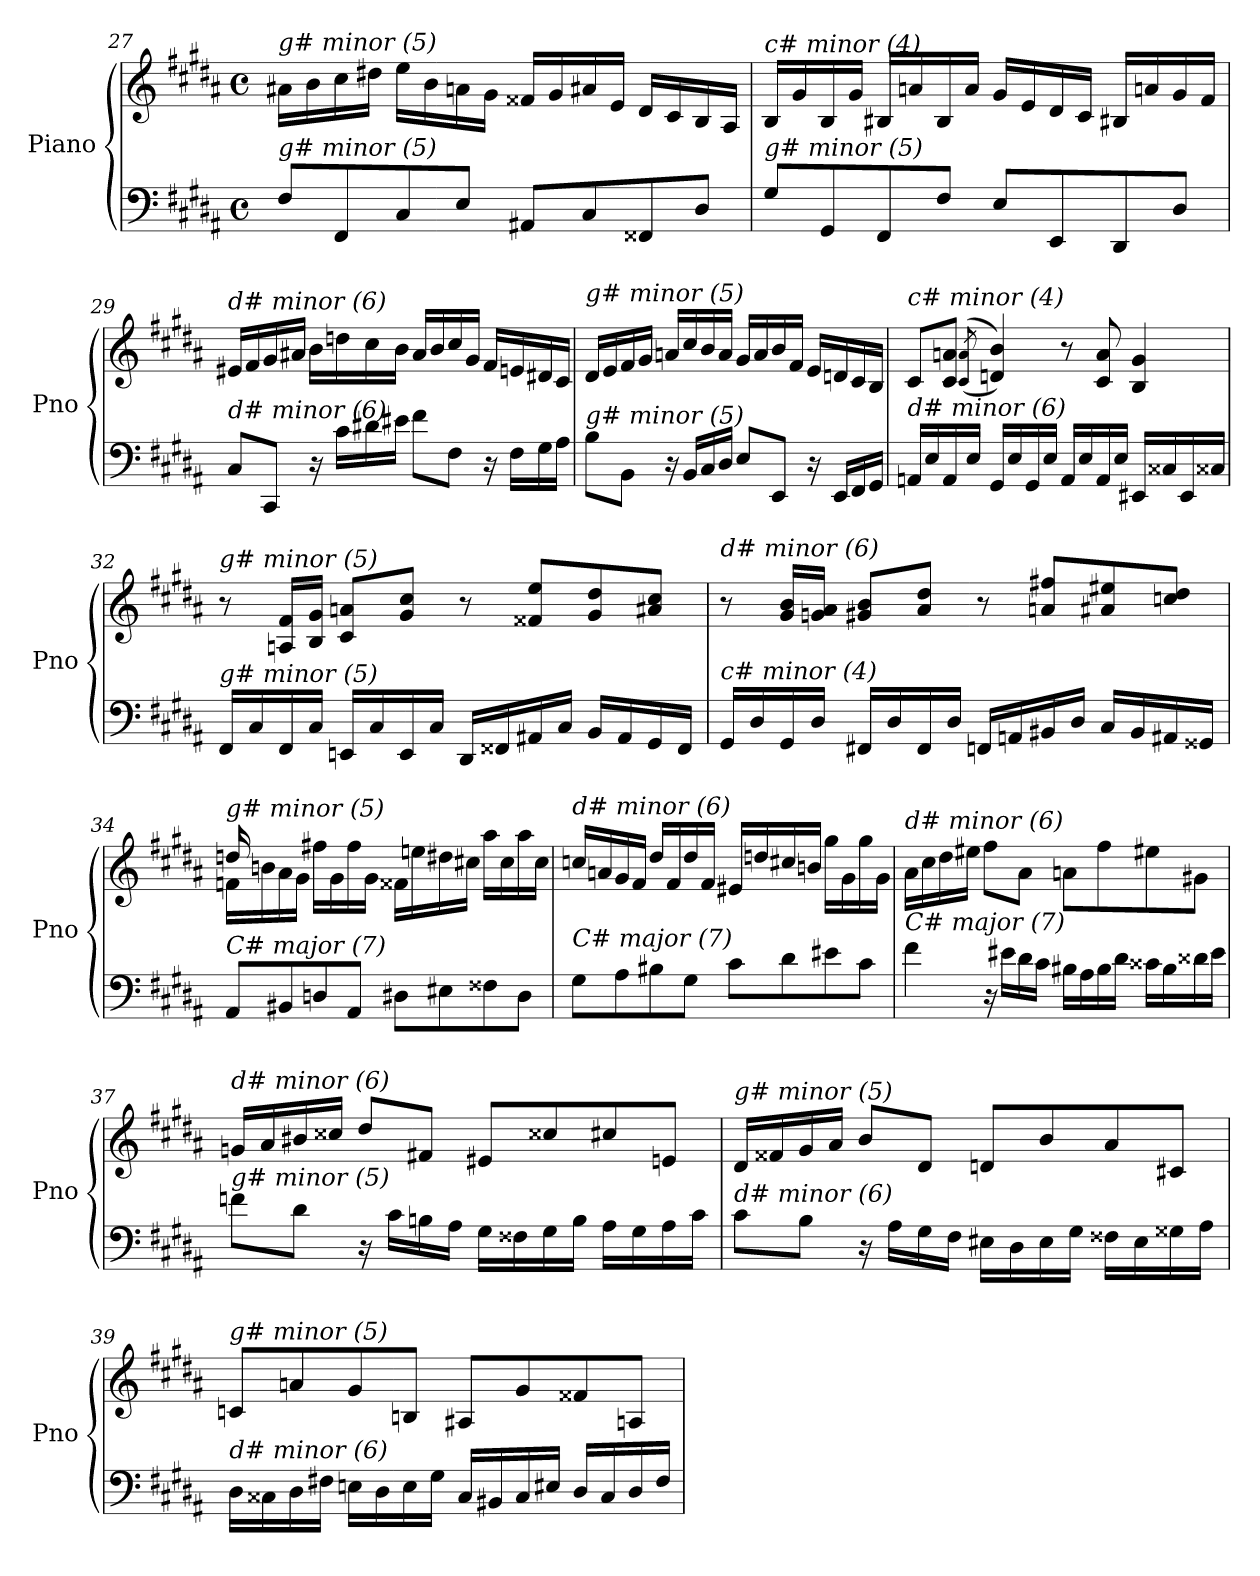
**kern	**kern
*part1	*part1
*staff2	*staff1
*I"Piano	*
*I'Pno	*
*clefF4	*clefG2
*k[f#c#g#d#a#]	*k[f#c#g#d#a#]
*M4/4	*M4/4
*met(c)	*met(c)
=27	=27
!	!LO:TX:i:t=g# minor (5)
!LO:TX:i:t=g# minor (5)	!
8F#/L	16a#X\LL
.	16b\
8FF#/	16cc#\
.	16dd#X\JJ
8C#/	16ee\LL
.	16b\
8E/J	16an\
.	16g#\JJ
8AA#X/L	16f##X/LL
.	16g#/
8C#/	16a#X/
.	16e/JJ
8FF##X/	16d#/LL
.	16c#/
8D#/J	16B/
.	16A#/JJ
!!LO:LB:g=z
=28	=28
!	!LO:TX:i:t=c# minor (4)
!LO:TX:i:t=g# minor (5)	!
8G#/L	16B/LL
.	16g#/
8GG#/	16B/
.	16g#/JJ
8FF#/	16B#X/LL
.	16an/
8F#/J	16B#/
.	16a/JJ
8E/L	16g#/LL
.	16e/
8EE/	16d#/
.	16c#/JJ
8DD#/	16B#X/LL
.	16an/
8D#/J	16g#/
.	16f#/JJ
=29	=29
!	!LO:TX:i:t=d# minor (6)
!LO:TX:i:t=d# minor (6)	!
8C#/L	16e#X/LL
.	16f#/
8CC#/J	16g#/
.	16a#X/JJ
16r	16b\LL
16c#\LL	16ddn\
16d#X\	16cc#\
16e#X\JJ	16b\JJ
8f#\L	16a#/LL
.	16b/
8F#\J	16cc#/
.	16g#/JJ
16r	16f#/LL
16F#\LL	16en/
16G#\	16d#X/
16A#\JJ	16c#/JJ
=30	=30
!	!LO:TX:i:t=g# minor (5)
!LO:TX:i:t=g# minor (5)	!
8B\L	16d#/LL
.	16e/
8BB\J	16f#/
.	16g#/JJ
16r	16an/LL
16BB/LL	16cc#/
16C#/	16b/
16D#/JJ	16a/JJ
8E/L	16g#/LL
.	16a/
8EE/J	16b/
.	16f#/JJ
16r	16e/LL
16EE/LL	16dn/
16FF#/	16c#/
16GG#/JJ	16B/JJ
!!LO:LB:g=z
=31	=31
!	!LO:TX:i:t=c# minor (4)
!LO:TX:i:t=d# minor (6)	!
16AAn/LL	8c#/L
16E/	.
16AA/	8c#/ 8an/J
16E/JJ	.
.	((>8qc#/ 8qa/
16GG#/LL	4dn/ 4b/))
16E/	.
16GG#/	.
16E/JJ	.
16AA/LL	8r
16E/	.
16AA/	8c#/ 8a/
16E/JJ	.
16EE#X/LL	4B/ 4g#/
16C##Xi/	.
16EE#/	.
16C##Xi/JJ	.
=32	=32
!	!LO:TX:i:t=g# minor (5)
!LO:TX:i:t=g# minor (5)	!
16FF#/LL	8r
16C#/	.
16FF#/	16An/ 16f#/LL
16C#/JJ	16B/ 16g#/JJ
16EEn/LL	8c#/ 8an/L
16C#/	.
16EE/	8g#/ 8cc#/J
16C#/JJ	.
16DD#/LL	8r
16FF##X/	.
16AA#X/	8f##X/ 8ee/L
16C#/JJ	.
16BB/LL	8g#/ 8dd#/
16AA#/	.
16GG#/	8a#X/ 8cc#/J
16FF##/JJ	.
=33	=33
!	!LO:TX:i:t=d# minor (6)
!LO:TX:i:t=c# minor (4)	!
16GG#/LL	8r
16D#/	.
16GG#/	16g#/ 16b/LL
16D#/JJ	16gni/ 16a#/JJ
16FF#X/LL	8g#/ 8b/L
16D#/	.
16FF#/	8a#/ 8dd#/J
16D#/JJ	.
16FFni/LL	8r
16AAni/	.
16BB#X/	8ani/ 8ff#X/L
16D#/JJ	.
16C#/LL	8a#/ 8ee#X/
16BB#/	.
16AA#/	8ccni/ 8dd#/J
16GG##j/JJ	.
!!LO:PB:g=z
=34	=34
*^	*^
!	!	!LO:TX:i:t=g# minor (5)	!
!LO:TX:i:t=C# major (7)	!	!	!
16ryy	8AA#/L	16fni\LL	16ddni/
2...ryy	.	16bn\	2...ryy
.	8BB#X/	16a#\	.
.	.	16g#\JJ	.
.	8Dni/	16ff#Xi\LL	.
.	.	16g#\	.
.	8AA#/J	16ff#i\	.
.	.	16g#\JJ	.
.	8D#\L	16f##X\LL	.
.	.	16een\	.
.	8E#X\	16dd#\	.
.	.	16cc#X\JJ	.
.	8F##X\	16aa#\LL	.
.	.	16cc#\	.
.	8D#\J	16aa#\	.
.	.	16cc#\JJ	.
*v	*v	*	*
*	*v	*v
=35	=35
!	!LO:TX:i:t=d# minor (6)
!LO:TX:i:t=C# major (7)	!
8G#\L	16ccni/LL
.	16an/
8A#\	16g#/
.	16f#/JJ
8B#X\	16dd#/LL
.	16f#/
8G#\J	16dd#/
.	16f#/JJ
8c#\L	16e#X/LL
.	16ddn/
8d#\	16cc#/
.	16bn/JJ
8e#X\	16gg#\LL
.	16g#\
8c#\J	16gg#\
.	16g#\JJ
=36	=36
!	!LO:TX:i:t=d# minor (6)
!LO:TX:i:t=C# major (7)	!
4f#\	16a#\LL
.	16cc#\
.	16dd#\
.	16ee#X\JJ
16r	8ff#\L
16e#X\LL	.
16d#\	8a#\J
16c#\JJ	.
16B#X\LL	8ani\L
16A#\	.
16B#\	8ff#\
16d#\JJ	.
16c##Xj\LL	8ee#X\
16B#\	.
16d##i\	8g#X\J
16e#\JJ	.
!!LO:LB:g=z
=37	=37
!	!LO:TX:i:t=d# minor (6)
!LO:TX:i:t=g# minor (5)	!
8fni\L	16gni/LL
.	16a#/
8d#\J	16b#Xj/
.	16cc##X/JJ
16r	8dd#/L
16c#\LL	.
16Bn\	8f#X/J
16A#\JJ	.
16G#\LL	8e#X/L
16F##X\	.
16G#\	8cc##Xi/
16B\JJ	.
16A#\LL	8cc#X/
16G#\	.
16A#\	8en/J
16c#\JJ	.
=38	=38
!	!LO:TX:i:t=g# minor (5)
!LO:TX:i:t=d# minor (6)	!
8c#\L	16d#/LL
.	16f##X/
8B\J	16g#/
.	16a#/JJ
16r	8b/L
16A#\LL	.
16G#\	8d#/J
16F#\JJ	.
16E#X\LL	8dni/L
16D#\	.
16E#\	8b/
16G#\JJ	.
16F##Xj\LL	8a#/
16E#\	.
16G##i\	8c#X/J
16A#\JJ	.
=39	=39
!	!LO:TX:i:t=g# minor (5)
!LO:TX:i:t=d# minor (6)	!
16D#\LL	8cni/L
16C##X\	.
16D#\	8an/
16F#X\JJ	.
16En\LL	8g#/
16D#\	.
16E\	8Bn/J
16G#\JJ	.
16C##/LL	8A#X/L
16BB#X/	.
16C##/	8g#/
16E#X/JJ	.
16D#/LL	8f##X/
16C##/	.
16D#/	8An/J
16F#/JJ	.
=	=
*-	*-
